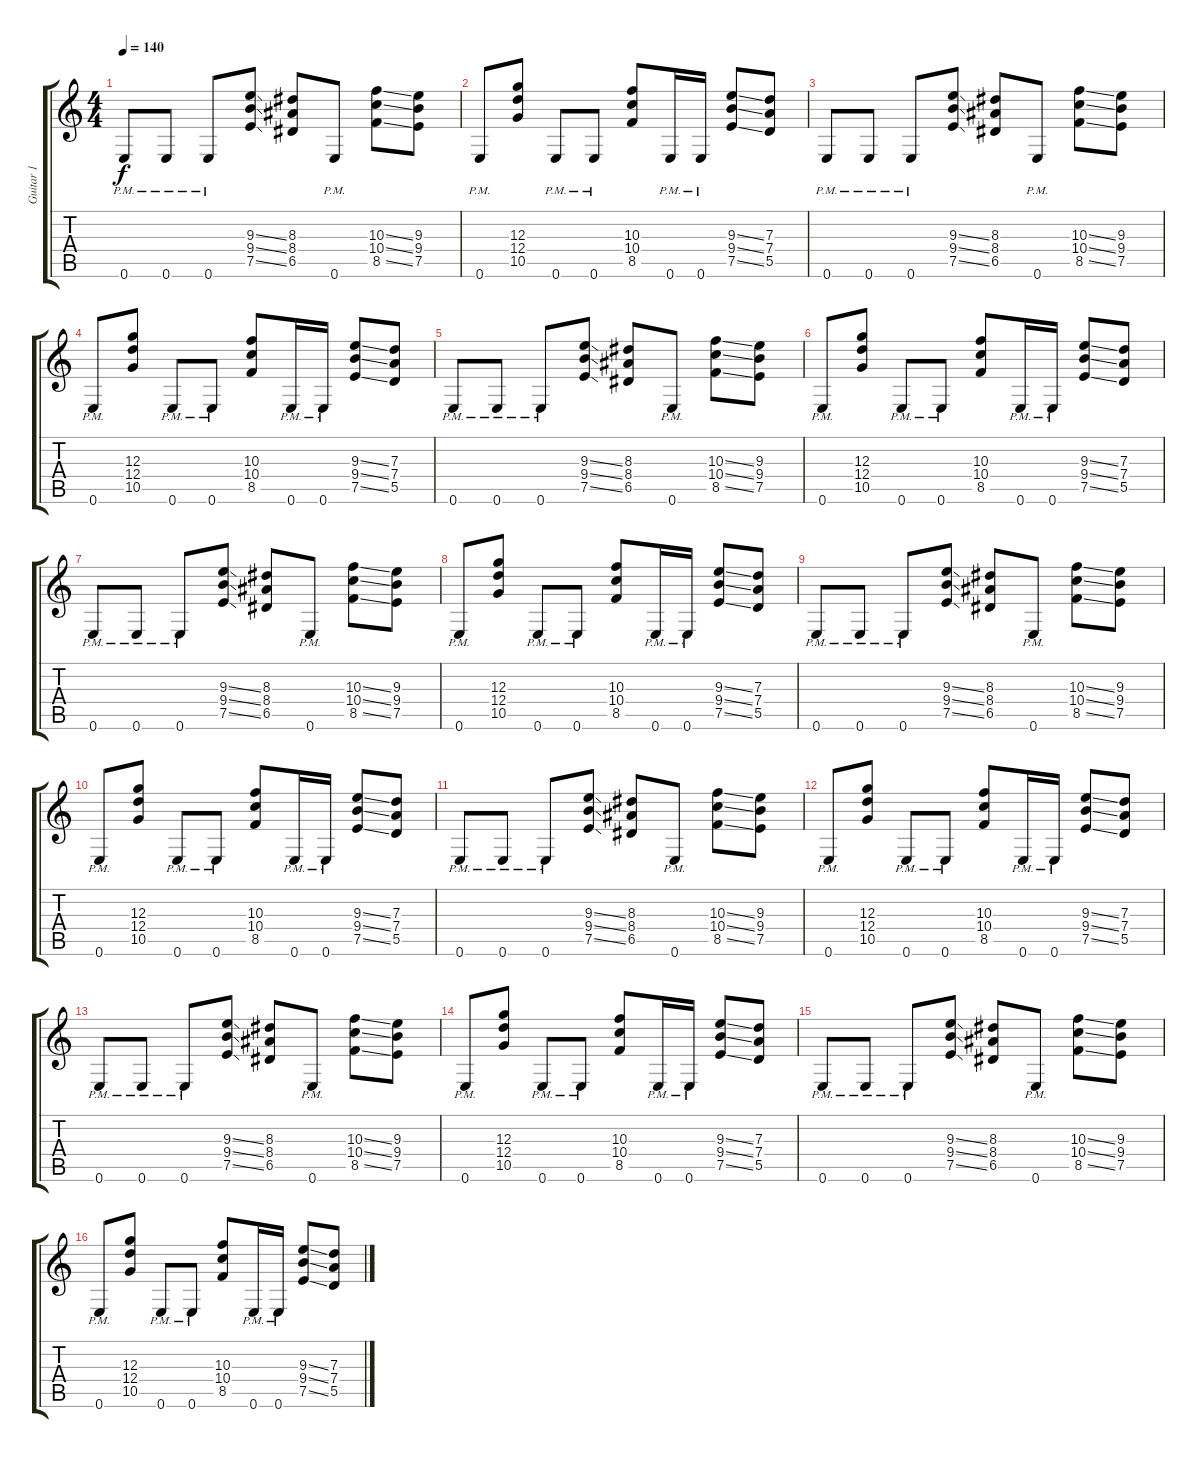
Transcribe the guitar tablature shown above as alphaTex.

\track ("Guitar 1" "Guitar 1") {instrument distortionguitar}
\staff {score tabs}
\tuning (E4 B3 G3 D3 A2 E2) {hide}
\ts (4 4)
\tempo 140
\clef g2
\ks c
0.6{pm}.8{dy f} 0.6{pm}.8 0.6{pm}.8 (9.3{ss} 9.4{ss} 7.5{ss}).8 (8.3 8.4 6.5).8 0.6{pm}.8 (10.3{ss} 10.4{ss} 8.5{ss}).8 (9.3 9.4 7.5).8 |
0.6{pm}.8 (12.3 12.4 10.5).8 0.6{pm}.8 0.6{pm}.8 (10.3 10.4 8.5).8 0.6{pm}.16 0.6{pm}.16 (9.3{ss} 9.4{ss} 7.5{ss}).8 (7.3 7.4 5.5).8 |
0.6{pm}.8 0.6{pm}.8 0.6{pm}.8 (9.3{ss} 9.4{ss} 7.5{ss}).8 (8.3 8.4 6.5).8 0.6{pm}.8 (10.3{ss} 10.4{ss} 8.5{ss}).8 (9.3 9.4 7.5).8 |
0.6{pm}.8 (12.3 12.4 10.5).8 0.6{pm}.8 0.6{pm}.8 (10.3 10.4 8.5).8 0.6{pm}.16 0.6{pm}.16 (9.3{ss} 9.4{ss} 7.5{ss}).8 (7.3 7.4 5.5).8 |
0.6{pm}.8 0.6{pm}.8 0.6{pm}.8 (9.3{ss} 9.4{ss} 7.5{ss}).8 (8.3 8.4 6.5).8 0.6{pm}.8 (10.3{ss} 10.4{ss} 8.5{ss}).8 (9.3 9.4 7.5).8 |
0.6{pm}.8 (12.3 12.4 10.5).8 0.6{pm}.8 0.6{pm}.8 (10.3 10.4 8.5).8 0.6{pm}.16 0.6{pm}.16 (9.3{ss} 9.4{ss} 7.5{ss}).8 (7.3 7.4 5.5).8 |
0.6{pm}.8 0.6{pm}.8 0.6{pm}.8 (9.3{ss} 9.4{ss} 7.5{ss}).8 (8.3 8.4 6.5).8 0.6{pm}.8 (10.3{ss} 10.4{ss} 8.5{ss}).8 (9.3 9.4 7.5).8 |
0.6{pm}.8 (12.3 12.4 10.5).8 0.6{pm}.8 0.6{pm}.8 (10.3 10.4 8.5).8 0.6{pm}.16 0.6{pm}.16 (9.3{ss} 9.4{ss} 7.5{ss}).8 (7.3 7.4 5.5).8 |
0.6{pm}.8 0.6{pm}.8 0.6{pm}.8 (9.3{ss} 9.4{ss} 7.5{ss}).8 (8.3 8.4 6.5).8 0.6{pm}.8 (10.3{ss} 10.4{ss} 8.5{ss}).8 (9.3 9.4 7.5).8 |
0.6{pm}.8 (12.3 12.4 10.5).8 0.6{pm}.8 0.6{pm}.8 (10.3 10.4 8.5).8 0.6{pm}.16 0.6{pm}.16 (9.3{ss} 9.4{ss} 7.5{ss}).8 (7.3 7.4 5.5).8 |
0.6{pm}.8 0.6{pm}.8 0.6{pm}.8 (9.3{ss} 9.4{ss} 7.5{ss}).8 (8.3 8.4 6.5).8 0.6{pm}.8 (10.3{ss} 10.4{ss} 8.5{ss}).8 (9.3 9.4 7.5).8 |
0.6{pm}.8 (12.3 12.4 10.5).8 0.6{pm}.8 0.6{pm}.8 (10.3 10.4 8.5).8 0.6{pm}.16 0.6{pm}.16 (9.3{ss} 9.4{ss} 7.5{ss}).8 (7.3 7.4 5.5).8 |
0.6{pm}.8 0.6{pm}.8 0.6{pm}.8 (9.3{ss} 9.4{ss} 7.5{ss}).8 (8.3 8.4 6.5).8 0.6{pm}.8 (10.3{ss} 10.4{ss} 8.5{ss}).8 (9.3 9.4 7.5).8 |
0.6{pm}.8 (12.3 12.4 10.5).8 0.6{pm}.8 0.6{pm}.8 (10.3 10.4 8.5).8 0.6{pm}.16 0.6{pm}.16 (9.3{ss} 9.4{ss} 7.5{ss}).8 (7.3 7.4 5.5).8 |
0.6{pm}.8 0.6{pm}.8 0.6{pm}.8 (9.3{ss} 9.4{ss} 7.5{ss}).8 (8.3 8.4 6.5).8 0.6{pm}.8 (10.3{ss} 10.4{ss} 8.5{ss}).8 (9.3 9.4 7.5).8 |
0.6{pm}.8 (12.3 12.4 10.5).8 0.6{pm}.8 0.6{pm}.8 (10.3 10.4 8.5).8 0.6{pm}.16 0.6{pm}.16 (9.3{ss} 9.4{ss} 7.5{ss}).8 (7.3 7.4 5.5).8
